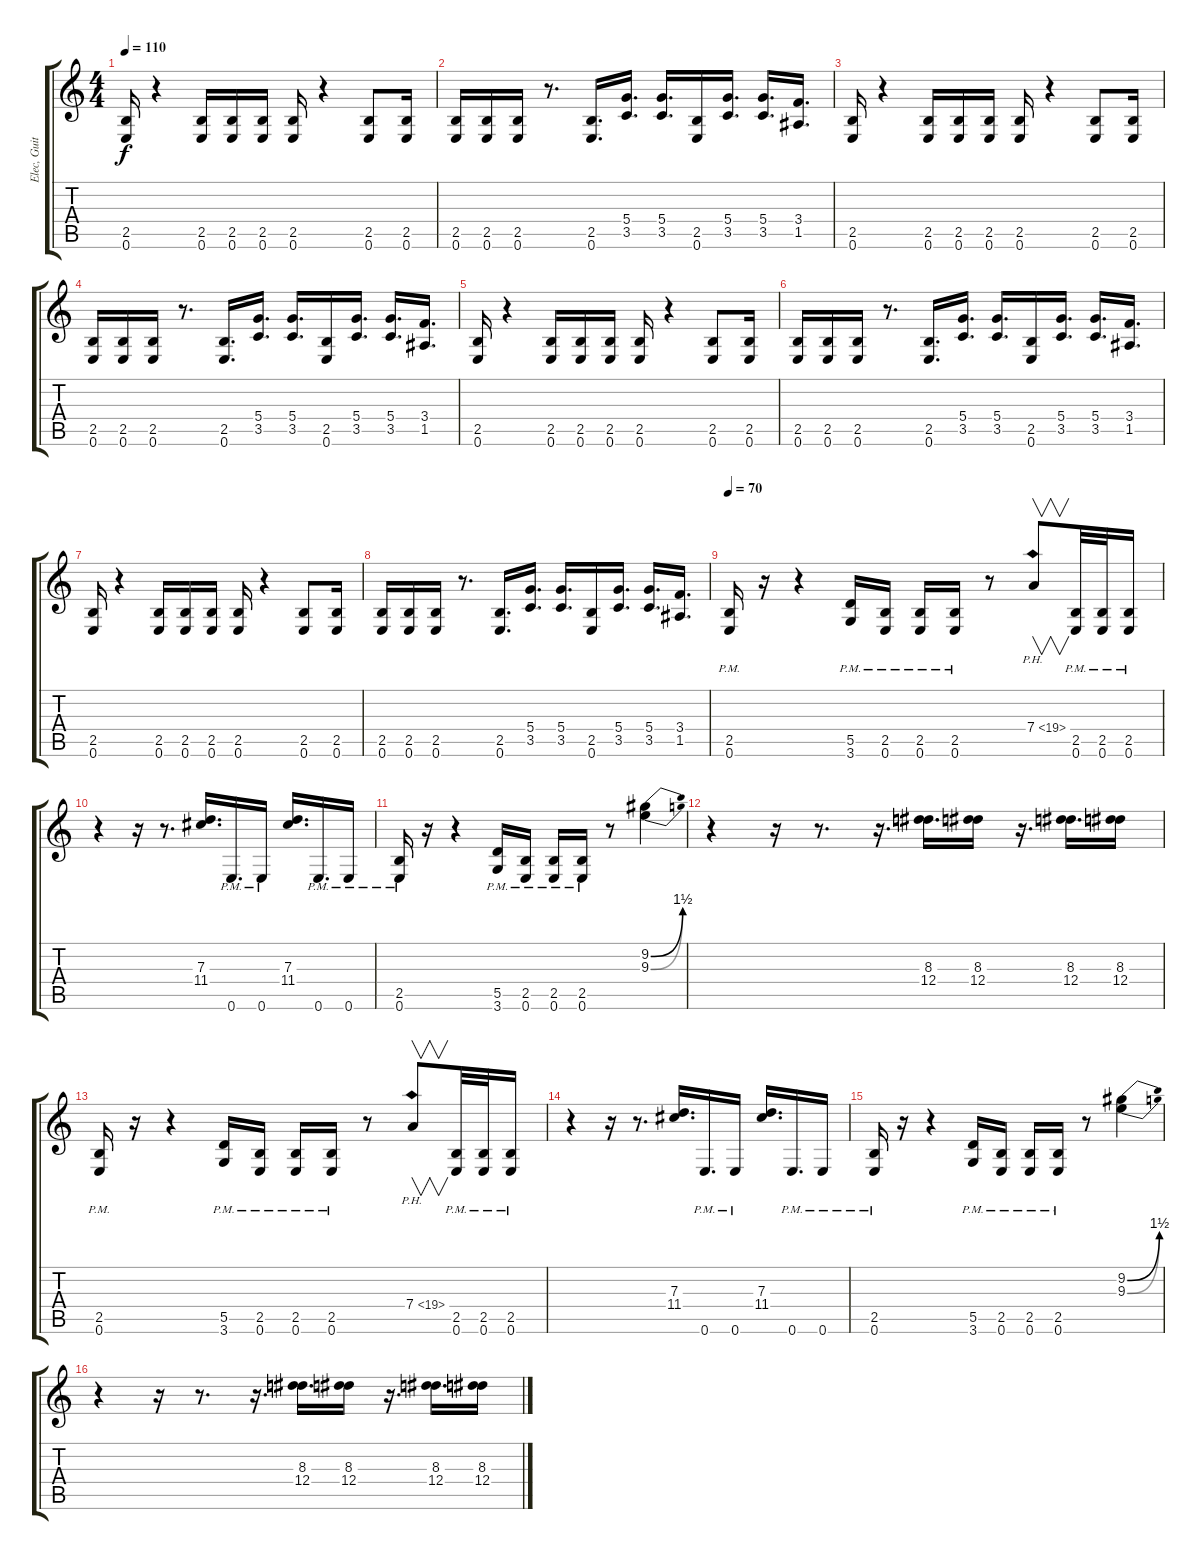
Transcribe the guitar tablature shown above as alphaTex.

\track ("Elec, Guitar" "Elec, Guit") {instrument overdrivenguitar}
\staff {score tabs}
\tuning (E4 B3 G3 D3 A2 E2) {hide}
\ts (4 4)
\tempo 110
\clef g2
\ks c
(2.5 0.6).16{dy f} r.4 (2.5 0.6).16 (2.5 0.6).16 (2.5 0.6).16 (2.5 0.6).16 r.4 (2.5 0.6).8 (2.5 0.6).16 |
(2.5 0.6).16 (2.5 0.6).16 (2.5 0.6).16 r.8{d} (2.5 0.6).16{d} (5.4 3.5).16{d} (5.4 3.5).16{d} (2.5 0.6).16 (5.4 3.5).16{d} (5.4 3.5).16{d} (3.4 1.5).16{d} |
(2.5 0.6).16 r.4 (2.5 0.6).16 (2.5 0.6).16 (2.5 0.6).16 (2.5 0.6).16 r.4 (2.5 0.6).8 (2.5 0.6).16 |
(2.5 0.6).16 (2.5 0.6).16 (2.5 0.6).16 r.8{d} (2.5 0.6).16{d} (5.4 3.5).16{d} (5.4 3.5).16{d} (2.5 0.6).16 (5.4 3.5).16{d} (5.4 3.5).16{d} (3.4 1.5).16{d} |
(2.5 0.6).16 r.4 (2.5 0.6).16 (2.5 0.6).16 (2.5 0.6).16 (2.5 0.6).16 r.4 (2.5 0.6).8 (2.5 0.6).16 |
(2.5 0.6).16 (2.5 0.6).16 (2.5 0.6).16 r.8{d} (2.5 0.6).16{d} (5.4 3.5).16{d} (5.4 3.5).16{d} (2.5 0.6).16 (5.4 3.5).16{d} (5.4 3.5).16{d} (3.4 1.5).16{d} |
(2.5 0.6).16 r.4 (2.5 0.6).16 (2.5 0.6).16 (2.5 0.6).16 (2.5 0.6).16 r.4 (2.5 0.6).8 (2.5 0.6).16 |
(2.5 0.6).16 (2.5 0.6).16 (2.5 0.6).16 r.8{d} (2.5 0.6).16{d} (5.4 3.5).16{d} (5.4 3.5).16{d} (2.5 0.6).16 (5.4 3.5).16{d} (5.4 3.5).16{d} (3.4 1.5).16{d} |
\tempo 70
(2.5{pm} 0.6{pm}).16 r.16 r.4 (5.5{pm} 3.6{pm}).16 (2.5{pm} 0.6{pm}).16 (2.5{pm} 0.6{pm}).16 (2.5{pm} 0.6{pm}).16 r.8 7.4{ph 12}.8{v} (2.5{pm} 0.6{pm}).32 (2.5{pm} 0.6{pm}).32 (2.5 0.6{pm}).16 |
r.4 r.16 r.8{d} (7.3 11.4).16{d} 0.6{pm}.16{d} 0.6{pm}.16 (7.3 11.4).16{d} 0.6{pm}.16{d} 0.6{pm}.16 |
(2.5{pm} 0.6{pm}).16 r.16 r.4 (5.5{pm} 3.6{pm}).16 (2.5{pm} 0.6{pm}).16 (2.5{pm} 0.6{pm}).16 (2.5{pm} 0.6{pm}).16 r.8 (9.2{be (bend 0 0 60 6)} 9.3{be (bend 0 0 60 6)}).4 |
r.4 r.16 r.8{d} r.16{d} (8.3 12.4).16{d} (8.3 12.4).16 r.16{d} (8.3 12.4).16{d} (8.3 12.4).16 |
(2.5{pm} 0.6{pm}).16 r.16 r.4 (5.5{pm} 3.6{pm}).16 (2.5{pm} 0.6{pm}).16 (2.5{pm} 0.6{pm}).16 (2.5{pm} 0.6{pm}).16 r.8 7.4{ph 12}.8{v} (2.5{pm} 0.6{pm}).32 (2.5{pm} 0.6{pm}).32 (2.5 0.6{pm}).16 |
r.4 r.16 r.8{d} (7.3 11.4).16{d} 0.6{pm}.16{d} 0.6{pm}.16 (7.3 11.4).16{d} 0.6{pm}.16{d} 0.6{pm}.16 |
(2.5{pm} 0.6{pm}).16 r.16 r.4 (5.5{pm} 3.6{pm}).16 (2.5{pm} 0.6{pm}).16 (2.5{pm} 0.6{pm}).16 (2.5{pm} 0.6{pm}).16 r.8 (9.2{be (bend 0 0 60 6)} 9.3{be (bend 0 0 60 6)}).4 |
r.4 r.16 r.8{d} r.16{d} (8.3 12.4).16{d} (8.3 12.4).16 r.16{d} (8.3 12.4).16{d} (8.3 12.4).16
